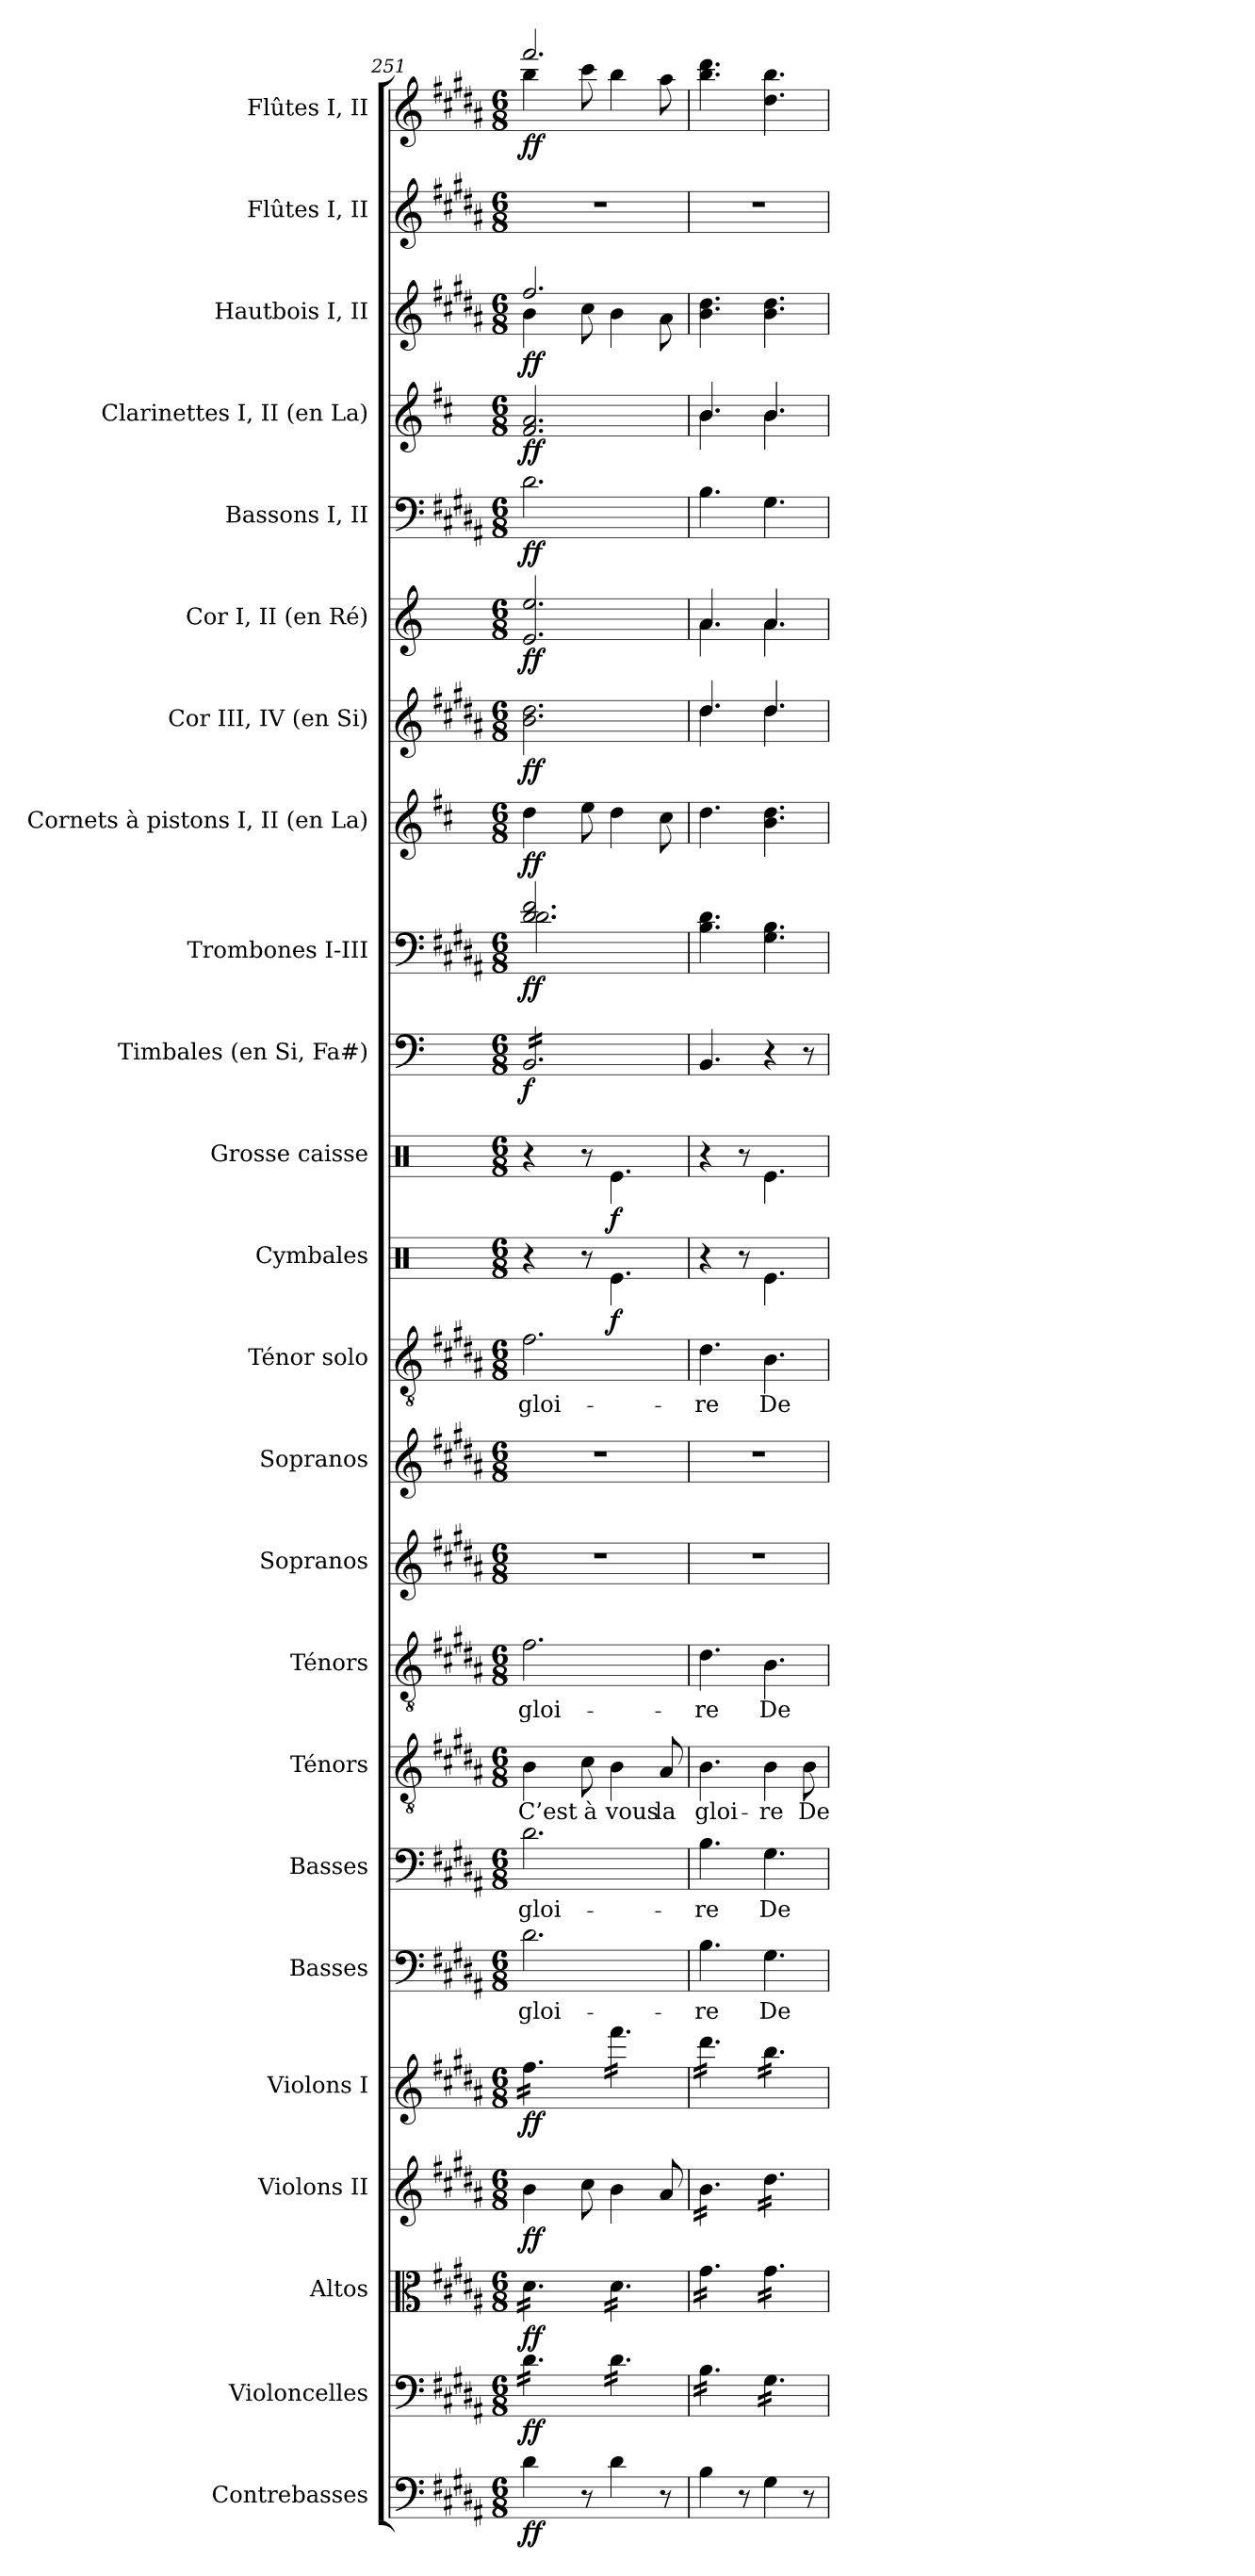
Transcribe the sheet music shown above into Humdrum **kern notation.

**kern	**dynam	**kern	**dynam	**kern	**dynam	**kern	**dynam	**kern	**dynam	**kern	**text	**kern	**text	**kern	**text	**kern	**text	**kern	**kern	**kern	**text	**kern	**dynam	**kern	**dynam	**kern	**dynam	**kern	**dynam	**kern	**dynam	**kern	**dynam	**kern	**dynam	**kern	**dynam	**kern	**dynam	**kern	**dynam	**kern	**kern	**dynam
*part24	*part24	*part23	*part23	*part22	*part22	*part21	*part21	*part20	*part20	*part19	*part19	*part18	*part18	*part17	*part17	*part16	*part16	*part15	*part14	*part13	*part13	*part12	*part12	*part11	*part11	*part10	*part10	*part9	*part9	*part8	*part8	*part7	*part7	*part6	*part6	*part5	*part5	*part4	*part4	*part3	*part3	*part2	*part1	*part1
*staff24	*staff24	*staff23	*staff23	*staff22	*staff22	*staff21	*staff21	*staff20	*staff20	*staff19	*staff19	*staff18	*staff18	*staff17	*staff17	*staff16	*staff16	*staff15	*staff14	*staff13	*staff13	*staff12	*staff12	*staff11	*staff11	*staff10	*staff10	*staff9	*staff9	*staff8	*staff8	*staff7	*staff7	*staff6	*staff6	*staff5	*staff5	*staff4	*staff4	*staff3	*staff3	*staff2	*staff1	*staff1
*I"Contrebasses	*	*I"Violoncelles	*	*I"Altos	*	*I"Violons II	*	*I"Violons I	*	*I"Basses	*	*I"Basses	*	*I"Ténors	*	*I"Ténors	*	*I"Sopranos	*I"Sopranos	*I"Ténor solo	*	*I"Cymbales	*	*I"Grosse caisse	*	*I"Timbales (en Si, Fa#)	*	*I"Trombones I-III	*	*I"Cornets à pistons I, II (en La)	*	*I"Cor III, IV (en Si)	*	*I"Cor I, II (en Ré)	*	*I"Bassons I, II	*	*I"Clarinettes I, II (en La)	*	*I"Hautbois I, II	*	*I"Flûtes I, II	*I"Flûtes I, II	*
*I'Cb.	*	*I'Vlles	*	*I'Altos	*	*I'Vns II	*	*I'Vns I	*	*I'Basses	*	*I'Basses	*	*I'Tén.	*	*I'Tén.	*	*I'Sopr.	*I'Sopr.	*I'Tén. solo	*	*I'Cym.	*	*I'G. c.	*	*I'Timb.	*	*I'Trb.	*	*I'C.à p. (La)	*	*I'Cor (Si)	*	*I'Cor (Ré)	*	*I'Bns	*	*I'Cl. (La)	*	*I'Hb.	*	*I'Fl.	*I'Fl.	*
*clefF4	*	*clefF4	*	*clefC3	*	*clefG2	*	*clefG2	*	*clefF4	*	*clefF4	*	*clefGv2	*	*clefGv2	*	*clefG2	*clefG2	*clefGv2	*	*clefX	*	*clefX	*	*clefF4	*	*clefF4	*	*clefG2	*	*clefG2	*	*clefG2	*	*clefF4	*	*clefG2	*	*clefG2	*	*clefG2	*clefG2	*
*ITrd7c12	*	*	*	*	*	*	*	*	*	*	*	*	*	*ITrd7c12	*	*ITrd7c12	*	*	*	*ITrd7c12	*	*	*	*	*	*	*	*	*	*ITrd2c3	*	*ITrd8c13	*	*ITrd6c10	*	*	*	*ITrd2c3	*	*	*	*	*	*
*k[f#c#g#d#a#]	*	*k[f#c#g#d#a#]	*	*k[f#c#g#d#a#]	*	*k[f#c#g#d#a#]	*	*k[f#c#g#d#a#]	*	*k[f#c#g#d#a#]	*	*k[f#c#g#d#a#]	*	*k[f#c#g#d#a#]	*	*k[f#c#g#d#a#]	*	*k[f#c#g#d#a#]	*k[f#c#g#d#a#]	*k[f#c#g#d#a#]	*	*k[]	*	*k[]	*	*k[]	*	*k[f#c#g#d#a#]	*	*k[f#c#g#d#a#]	*	*k[f#c#g#d#a#]	*	*k[f#c#]	*	*k[f#c#g#d#a#]	*	*k[f#c#g#d#a#]	*	*k[f#c#g#d#a#]	*	*k[f#c#g#d#a#]	*k[f#c#g#d#a#]	*
*B:	*	*B:	*	*B:	*	*B:	*	*B:	*	*B:	*	*B:	*	*B:	*	*B:	*	*B:	*B:	*B:	*	*C:	*	*C:	*	*C:	*	*B:	*	*B:	*	*B:	*	*D:	*	*B:	*	*B:	*	*B:	*	*B:	*B:	*
*M6/8	*	*M6/8	*	*M6/8	*	*M6/8	*	*M6/8	*	*M6/8	*	*M6/8	*	*M6/8	*	*M6/8	*	*M6/8	*M6/8	*M6/8	*	*M6/8	*	*M6/8	*	*M6/8	*	*M6/8	*	*M6/8	*	*M6/8	*	*M6/8	*	*M6/8	*	*M6/8	*	*M6/8	*	*M6/8	*M6/8	*
=251	=251	=251	=251	=251	=251	=251	=251	=251	=251	=251	=251	=251	=251	=251	=251	=251	=251	=251	=251	=251	=251	=251	=251	=251	=251	=251	=251	=251	=251	=251	=251	=251	=251	=251	=251	=251	=251	=251	=251	=251	=251	=251	=251	=251
!	!	!	!	!	!	!	!	!	!	!	!LO:LY:b:color=#000000	!	!	!	!	!	!	!	!	!	!	!	!	!	!	!	!	!	!	!	!	!	!	!	!	!	!	!	!	!	!	!	!	!
!	!	!	!	!	!	!	!	!	!	!	!	!	!LO:LY:b:color=#000000	!	!	!	!	!	!	!	!	!	!	!	!	!	!	!	!	!	!	!	!	!	!	!	!	!	!	!	!	!	!	!
!	!	!	!	!	!	!	!	!	!	!	!	!	!	!	!LO:LY:b:color=#000000	!	!	!	!	!	!	!	!	!	!	!	!	!	!	!	!	!	!	!	!	!	!	!	!	!	!	!	!	!
!	!	!	!	!	!	!	!	!	!	!	!	!	!	!	!	!	!LO:LY:b:color=#000000	!LO:N:vis=1	!LO:N:vis=1	!	!	!	!	!	!	!	!	!	!	!	!	!	!	!	!	!	!	!	!	!	!	!	!	!
!	!	!	!	!	!	!	!	!	!	!	!	!	!	!	!	!	!	!	!	!	!LO:LY:b:color=#000000	!	!	!	!	!	!	!	!	!	!	!	!	!	!	!	!	!	!	!	!	!LO:N:vis=1	!	!
*	*	*	*	*	*	*	*	*	*	*	*	*	*	*	*	*	*	*	*	*	*	*	*	*	*	*	*	*^	*	*	*	*	*	*	*	*	*	*	*	*^	*	*	*^	*
*	*	*tremolo	*	*	*	*	*	*	*	*	*	*	*	*	*	*	*	*	*	*	*	*	*	*	*	*	*	*	*	*	*	*	*	*	*	*	*	*	*	*	*	*	*	*	*	*	*
*	*	*	*	*tremolo	*	*	*	*	*	*	*	*	*	*	*	*	*	*	*	*	*	*	*	*	*	*	*	*	*	*	*	*	*	*	*	*	*	*	*	*	*	*	*	*	*	*	*
*	*	*	*	*	*	*	*	*tremolo	*	*	*	*	*	*	*	*	*	*	*	*	*	*	*	*	*	*	*	*	*	*	*	*	*	*	*	*	*	*	*	*	*	*	*	*	*	*	*
*	*	*	*	*	*	*	*	*	*	*	*	*	*	*	*	*	*	*	*	*	*	*	*	*	*	*tremolo	*	*	*	*	*	*	*	*	*	*	*	*	*	*	*	*	*	*	*	*	*
4D#i\	ff	16d#i\LL	ff	16d#i\LL	ff	4bi\	ff	16ff#i\LL	ff	2.d#i\	gloi-	2.d#i\	gloi-	4BBi\	C’est	2.F#i\	gloi-	2.r	2.r	2.F#i\	gloi-	4r	.	4r	.	16BBi/LL	f	2.d#i/ 2.f#i	2.d#i\	ff	4bi\	ff	2.Bi\ 2.d#i	ff	2.F#i/ 2.f#i	ff	2.d#i\	ff	2.d#i/ 2.f#i	ff	2.ff#i/	4bi\	ff	2.r	2.fff#i/	4bbi\	ff
.	.	16d#i\	.	16d#i\	.	.	.	16ff#i\	.	.	.	.	.	.	.	.	.	.	.	.	.	.	.	.	.	16BBi/	.	.	.	.	.	.	.	.	.	.	.	.	.	.	.	.	.	.	.	.	.
.	.	16d#i\	.	16d#i\	.	.	.	16ff#i\	.	.	.	.	.	.	.	.	.	.	.	.	.	.	.	.	.	16BBi/	.	.	.	.	.	.	.	.	.	.	.	.	.	.	.	.	.	.	.	.	.
.	.	16d#i\	.	16d#i\	.	.	.	16ff#i\	.	.	.	.	.	.	.	.	.	.	.	.	.	.	.	.	.	16BBi/	.	.	.	.	.	.	.	.	.	.	.	.	.	.	.	.	.	.	.	.	.
!	!	!	!	!	!	!	!	!	!	!	!	!	!	!	!LO:LY:b:color=#000000	!	!	!	!	!	!	!	!	!	!	!	!	!	!	!	!	!	!	!	!	!	!	!	!	!	!	!	!	!	!	!	!
8r	.	16d#i\	.	16d#i\	.	8cc#i\	.	16ff#i\	.	.	.	.	.	8C#i\	à	.	.	.	.	.	.	8r	.	8r	.	16BBi/	.	.	.	.	8cc#i\	.	.	.	.	.	.	.	.	.	.	8cc#i\	.	.	.	8ccc#i\	.
.	.	16d#i\JJ	.	16d#i\JJ	.	.	.	16ff#i\JJ	.	.	.	.	.	.	.	.	.	.	.	.	.	.	.	.	.	16BBi/	.	.	.	.	.	.	.	.	.	.	.	.	.	.	.	.	.	.	.	.	.
!	!	!	!	!	!	!	!	!	!	!	!	!	!	!	!LO:LY:b:color=#000000	!	!	!	!	!	!	!	!	!	!	!	!	!	!	!	!	!	!	!	!	!	!	!	!	!	!	!	!	!	!	!	!
4D#i\	.	16d#i\LL	.	16d#i\LL	.	4bi\	.	16fff#i\LL	.	.	.	.	.	4BBi\	vous	.	.	.	.	.	.	4.Rei\	f	4.Rei\	f	16BBi/	.	.	.	.	4bi\	.	.	.	.	.	.	.	.	.	.	4bi\	.	.	.	4bbi\	.
.	.	16d#i\	.	16d#i\	.	.	.	16fff#i\	.	.	.	.	.	.	.	.	.	.	.	.	.	.	.	.	.	16BBi/	.	.	.	.	.	.	.	.	.	.	.	.	.	.	.	.	.	.	.	.	.
.	.	16d#i\	.	16d#i\	.	.	.	16fff#i\	.	.	.	.	.	.	.	.	.	.	.	.	.	.	.	.	.	16BBi/	.	.	.	.	.	.	.	.	.	.	.	.	.	.	.	.	.	.	.	.	.
.	.	16d#i\	.	16d#i\	.	.	.	16fff#i\	.	.	.	.	.	.	.	.	.	.	.	.	.	.	.	.	.	16BBi/	.	.	.	.	.	.	.	.	.	.	.	.	.	.	.	.	.	.	.	.	.
!	!	!	!	!	!	!	!	!	!	!	!	!	!	!	!LO:LY:b:color=#000000	!	!	!	!	!	!	!	!	!	!	!	!	!	!	!	!	!	!	!	!	!	!	!	!	!	!	!	!	!	!	!	!
8r	.	16d#i\	.	16d#i\	.	8a#i/	.	16fff#i\	.	.	.	.	.	8AA#i/	la	.	.	.	.	.	.	.	.	.	.	16BBi/	.	.	.	.	8a#i\	.	.	.	.	.	.	.	.	.	.	8a#i\	.	.	.	8aa#i\	.
.	.	16d#i\JJ	.	16d#i\JJ	.	.	.	16fff#i\JJ	.	.	.	.	.	.	.	.	.	.	.	.	.	.	.	.	.	16BBi/JJ	.	.	.	.	.	.	.	.	.	.	.	.	.	.	.	.	.	.	.	.	.
*	*	*	*	*	*	*	*	*	*	*	*	*	*	*	*	*	*	*	*	*	*	*	*	*	*	*Xtremolo	*	*	*	*	*	*	*	*	*	*	*	*	*	*	*	*	*	*	*	*	*
*	*	*	*	*	*	*	*	*	*	*	*	*	*	*	*	*	*	*	*	*	*	*	*	*	*	*	*	*v	*v	*	*	*	*	*	*	*	*	*	*	*	*v	*v	*	*	*v	*v	*
=252	=252	=252	=252	=252	=252	=252	=252	=252	=252	=252	=252	=252	=252	=252	=252	=252	=252	=252	=252	=252	=252	=252	=252	=252	=252	=252	=252	=252	=252	=252	=252	=252	=252	=252	=252	=252	=252	=252	=252	=252	=252	=252	=252	=252
*	*	*	*	*	*	*	*	*	*	*	*	*	*	*	*	*	*	*	*	*	*	*	*	*	*	*	*	*	*	*	*	*	*	*	*	*	*	*	*	*^	*	*	*^	*
!	!	!	!	!	!	!	!	!	!	!	!LO:LY:b:color=#000000	!	!	!	!	!	!	!	!	!	!	!	!	!	!	!	!	!	!	!	!	!	!	!	!	!	!	!	!	!	!	!	!	!	!	!
*	*	*	*	*	*	*	*	*	*	*	*	*	*	*	*	*	*	*	*	*	*	*	*	*	*	*	*	*	*	*	*	*	*	*	*	*	*	*	*	*v	*v	*	*	*v	*v	*
*	*	*	*	*	*	*	*	*	*	*	*	*	*	*	*	*	*	*	*	*	*	*	*	*	*	*	*	*	*	*	*	*	*	*	*	*	*	*	*	*^	*	*	*^	*
!	!	!	!	!	!	!	!	!	!	!	!	!	!LO:LY:b:color=#000000	!	!	!	!	!	!	!	!	!	!	!	!	!	!	!	!	!	!	!	!	!	!	!	!	!	!	!	!	!	!	!	!	!
*	*	*	*	*	*	*	*	*	*	*	*	*	*	*	*	*	*	*	*	*	*	*	*	*	*	*	*	*	*	*	*	*	*	*	*	*	*	*	*	*v	*v	*	*	*v	*v	*
*	*	*	*	*	*	*	*	*	*	*	*	*	*	*	*	*	*	*	*	*	*	*	*	*	*	*	*	*	*	*	*	*	*	*	*	*	*	*	*	*^	*	*	*^	*
!	!	!	!	!	!	!	!	!	!	!	!	!	!	!	!LO:LY:b:color=#000000	!	!	!	!	!	!	!	!	!	!	!	!	!	!	!	!	!	!	!	!	!	!	!	!	!	!	!	!	!	!	!
*	*	*	*	*	*	*	*	*	*	*	*	*	*	*	*	*	*	*	*	*	*	*	*	*	*	*	*	*	*	*	*	*	*	*	*	*	*	*	*	*v	*v	*	*	*v	*v	*
*	*	*	*	*	*	*	*	*	*	*	*	*	*	*	*	*	*	*	*	*	*	*	*	*	*	*	*	*	*	*	*	*	*	*	*	*	*	*	*	*^	*	*	*^	*
!	!	!	!	!	!	!	!	!	!	!	!	!	!	!	!	!	!LO:LY:b:color=#000000	!LO:N:vis=1	!LO:N:vis=1	!	!	!	!	!	!	!	!	!	!	!	!	!	!	!	!	!	!	!	!	!	!	!	!	!	!	!
*	*	*	*	*	*	*	*	*	*	*	*	*	*	*	*	*	*	*	*	*	*	*	*	*	*	*	*	*	*	*	*	*	*	*	*	*	*	*	*	*v	*v	*	*	*v	*v	*
*	*	*	*	*	*	*	*	*	*	*	*	*	*	*	*	*	*	*	*	*	*	*	*	*	*	*	*	*	*	*	*	*	*	*	*	*	*	*	*	*^	*	*	*^	*
!	!	!	!	!	!	!	!	!	!	!	!	!	!	!	!	!	!	!	!	!	!LO:LY:b:color=#000000	!	!	!	!	!	!	!	!	!	!	!	!	!	!	!	!	!	!	!	!	!	!LO:N:vis=1	!	!	!
*	*	*	*	*	*	*	*	*	*	*	*	*	*	*	*	*	*	*	*	*	*	*	*	*	*	*	*	*	*	*	*	*^	*	*^	*	*	*	*^	*	*v	*v	*	*	*v	*v	*
*	*	*	*	*	*	*tremolo	*	*	*	*	*	*	*	*	*	*	*	*	*	*	*	*	*	*	*	*	*	*	*	*	*	*	*	*	*	*	*	*	*	*	*	*	*	*	*	*	*
4BBi\	.	16Bi\LL	.	16g#i\LL	.	16bi\LL	.	16ddd#i\LL	.	4.Bi\	-re	4.Bi\	-re	4.BBi\	gloi-	4.D#i\	-re	2.r	2.r	4.D#i\	-re	4r	.	4r	.	4.BBi/	.	4.Bi\ 4.d#i	.	4.bi\	.	4.d#i/	4.d#i\	.	4.Bi/	4.Bi\	.	4.Bi\	.	4.g#i/	4.g#i\	.	4.bi\ 4.dd#i	.	2.r	4.bbi\ 4.ddd#i	.
.	.	16Bi\	.	16g#i\	.	16bi\	.	16ddd#i\	.	.	.	.	.	.	.	.	.	.	.	.	.	.	.	.	.	.	.	.	.	.	.	.	.	.	.	.	.	.	.	.	.	.	.	.	.	.	.
.	.	16Bi\	.	16g#i\	.	16bi\	.	16ddd#i\	.	.	.	.	.	.	.	.	.	.	.	.	.	.	.	.	.	.	.	.	.	.	.	.	.	.	.	.	.	.	.	.	.	.	.	.	.	.	.
.	.	16Bi\	.	16g#i\	.	16bi\	.	16ddd#i\	.	.	.	.	.	.	.	.	.	.	.	.	.	.	.	.	.	.	.	.	.	.	.	.	.	.	.	.	.	.	.	.	.	.	.	.	.	.	.
8r	.	16Bi\	.	16g#i\	.	16bi\	.	16ddd#i\	.	.	.	.	.	.	.	.	.	.	.	.	.	8r	.	8r	.	.	.	.	.	.	.	.	.	.	.	.	.	.	.	.	.	.	.	.	.	.	.
.	.	16Bi\JJ	.	16g#i\JJ	.	16bi\JJ	.	16ddd#i\JJ	.	.	.	.	.	.	.	.	.	.	.	.	.	.	.	.	.	.	.	.	.	.	.	.	.	.	.	.	.	.	.	.	.	.	.	.	.	.	.
!	!	!	!	!	!	!	!	!	!	!	!LO:LY:b:color=#000000	!	!	!	!	!	!	!	!	!	!	!	!	!	!	!	!	!	!	!	!	!	!	!	!	!	!	!	!	!	!	!	!	!	!	!	!
!	!	!	!	!	!	!	!	!	!	!	!	!	!LO:LY:b:color=#000000	!	!	!	!	!	!	!	!	!	!	!	!	!	!	!	!	!	!	!	!	!	!	!	!	!	!	!	!	!	!	!	!	!	!
!	!	!	!	!	!	!	!	!	!	!	!	!	!	!	!LO:LY:b:color=#000000	!	!	!	!	!	!	!	!	!	!	!	!	!	!	!	!	!	!	!	!	!	!	!	!	!	!	!	!	!	!	!	!
!	!	!	!	!	!	!	!	!	!	!	!	!	!	!	!	!	!LO:LY:b:color=#000000	!	!	!	!	!	!	!	!	!	!	!	!	!	!	!	!	!	!	!	!	!	!	!	!	!	!	!	!	!	!
!	!	!	!	!	!	!	!	!	!	!	!	!	!	!	!	!	!	!	!	!	!LO:LY:b:color=#000000	!	!	!	!	!	!	!	!	!	!	!	!	!	!	!	!	!	!	!	!	!	!	!	!	!	!
4GG#i\	.	16G#i\LL	.	16g#i\LL	.	16dd#i\LL	.	16bbi\LL	.	4.G#i\	De	4.G#i\	De	4BBi\	-re	4.BBi\	De	.	.	4.BBi\	De	4.Rei\	.	4.Rei\	.	4r	.	4.G#i\ 4.Bi	.	4.g#i\ 4.bi	.	4.d#i/	4.d#i\	.	4.Bi/	4.Bi\	.	4.G#i\	.	4.g#i/	4.g#i\	.	4.bi\ 4.dd#i	.	.	4.dd#i\ 4.bbi	.
.	.	16G#i\	.	16g#i\	.	16dd#i\	.	16bbi\	.	.	.	.	.	.	.	.	.	.	.	.	.	.	.	.	.	.	.	.	.	.	.	.	.	.	.	.	.	.	.	.	.	.	.	.	.	.	.
.	.	16G#i\	.	16g#i\	.	16dd#i\	.	16bbi\	.	.	.	.	.	.	.	.	.	.	.	.	.	.	.	.	.	.	.	.	.	.	.	.	.	.	.	.	.	.	.	.	.	.	.	.	.	.	.
.	.	16G#i\	.	16g#i\	.	16dd#i\	.	16bbi\	.	.	.	.	.	.	.	.	.	.	.	.	.	.	.	.	.	.	.	.	.	.	.	.	.	.	.	.	.	.	.	.	.	.	.	.	.	.	.
!	!	!	!	!	!	!	!	!	!	!	!	!	!	!	!LO:LY:b:color=#000000	!	!	!	!	!	!	!	!	!	!	!	!	!	!	!	!	!	!	!	!	!	!	!	!	!	!	!	!	!	!	!	!
8r	.	16G#i\	.	16g#i\	.	16dd#i\	.	16bbi\	.	.	.	.	.	8BBi\	De	.	.	.	.	.	.	.	.	.	.	8r	.	.	.	.	.	.	.	.	.	.	.	.	.	.	.	.	.	.	.	.	.
.	.	16G#i\JJ	.	16g#i\JJ	.	16dd#i\JJ	.	16bbi\JJ	.	.	.	.	.	.	.	.	.	.	.	.	.	.	.	.	.	.	.	.	.	.	.	.	.	.	.	.	.	.	.	.	.	.	.	.	.	.	.
*	*	*	*	*	*	*	*	*Xtremolo	*	*	*	*	*	*	*	*	*	*	*	*	*	*	*	*	*	*	*	*	*	*	*	*	*	*	*	*	*	*	*	*	*	*	*	*	*	*	*
*	*	*	*	*	*	*Xtremolo	*	*	*	*	*	*	*	*	*	*	*	*	*	*	*	*	*	*	*	*	*	*	*	*	*	*	*	*	*	*	*	*	*	*	*	*	*	*	*	*	*
*	*	*	*	*Xtremolo	*	*	*	*	*	*	*	*	*	*	*	*	*	*	*	*	*	*	*	*	*	*	*	*	*	*	*	*	*	*	*	*	*	*	*	*	*	*	*	*	*	*	*
*	*	*Xtremolo	*	*	*	*	*	*	*	*	*	*	*	*	*	*	*	*	*	*	*	*	*	*	*	*	*	*	*	*	*	*	*	*	*	*	*	*	*	*	*	*	*	*	*	*	*
*	*	*	*	*	*	*	*	*	*	*	*	*	*	*	*	*	*	*	*	*	*	*	*	*	*	*	*	*	*	*	*	*v	*v	*	*	*	*	*	*	*v	*v	*	*	*	*	*	*
*	*	*	*	*	*	*	*	*	*	*	*	*	*	*	*	*	*	*	*	*	*	*	*	*	*	*	*	*	*	*	*	*	*	*v	*v	*	*	*	*	*	*	*	*	*	*
=	=	=	=	=	=	=	=	=	=	=	=	=	=	=	=	=	=	=	=	=	=	=	=	=	=	=	=	=	=	=	=	=	=	=	=	=	=	=	=	=	=	=	=	=
*-	*-	*-	*-	*-	*-	*-	*-	*-	*-	*-	*-	*-	*-	*-	*-	*-	*-	*-	*-	*-	*-	*-	*-	*-	*-	*-	*-	*-	*-	*-	*-	*-	*-	*-	*-	*-	*-	*-	*-	*-	*-	*-	*-	*-
